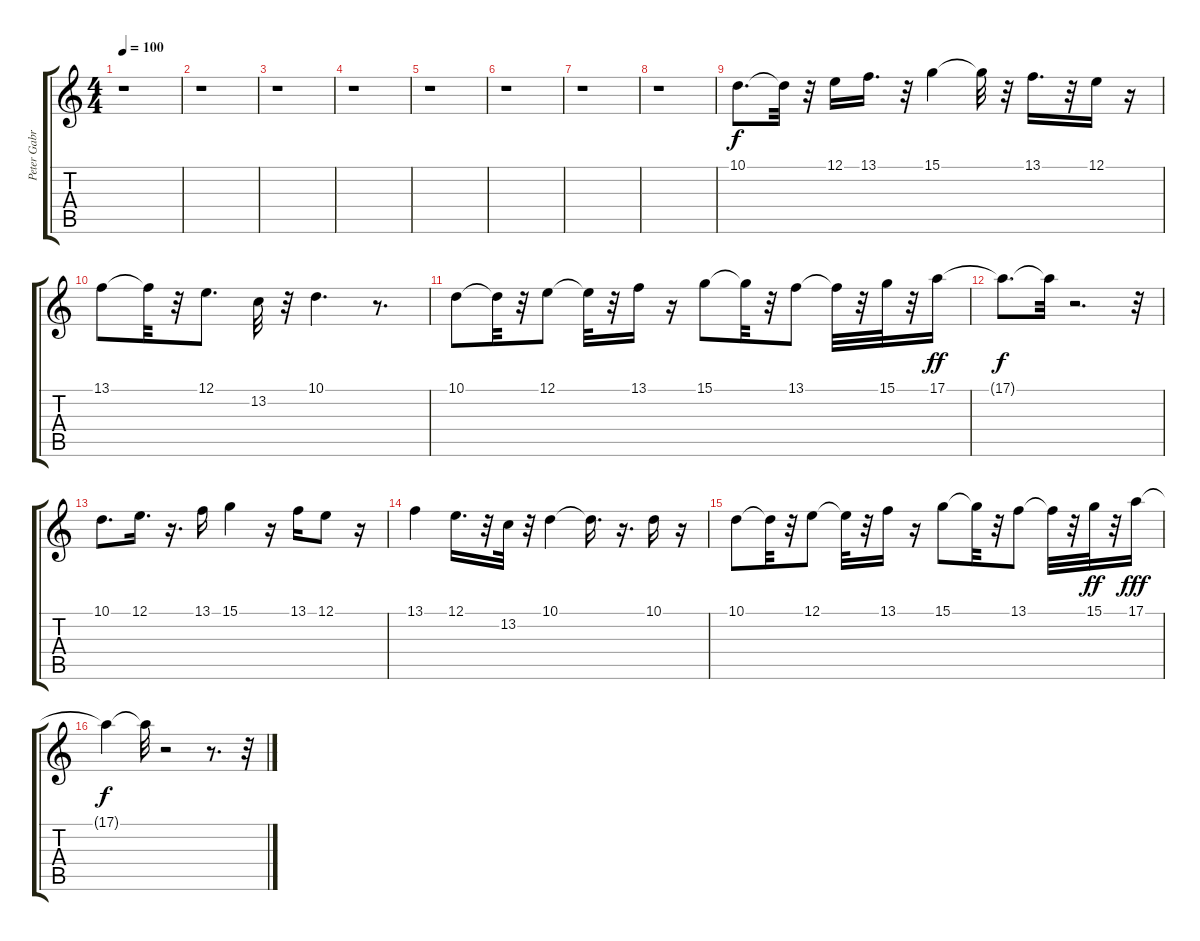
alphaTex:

\track ("Peter Gabriel" "Peter Gabr") {instrument lead4chiff}
\staff {score tabs}
\tuning (E4 B3 G3 D3 A2 E2) {hide}
\ts (4 4)
\tempo 100
\clef g2
\ks c
r.1{dy fff} |
r.1 |
r.1 |
r.1 |
r.1 |
r.1 |
r.1 |
r.1 |
10.1.8{d dy f} 10.1{t}.32 r.32 12.1.16 13.1.16{d} r.32 15.1.4 15.1{t}.32 r.32 13.1.16{d} r.32 12.1.16 r.16 |
13.1.8 13.1{t}.32 r.32 12.1.8{d} 13.2.32 r.32 10.1.4{d} r.8{d} |
10.1.8 10.1{t}.32 r.32 12.1.8 12.1{t}.32 r.32 13.1.16 r.16 15.1.8 15.1{t}.32 r.32 13.1.8 13.1{t}.32 r.32 15.1.32 r.32 17.1.16{dy ff} |
17.1{t}.8{d dy f} 17.1{t}.32 r.2{d} r.32 |
10.1.8{d} 12.1.16{d} r.16{d} 13.1.16 15.1.4 r.16 13.1.16 12.1.8 r.16 |
13.1.4 12.1.16{d} r.32 13.2.32 r.32 10.1.4 10.1{t}.16{d} r.16{d} 10.1.16 r.16 |
10.1.8 10.1{t}.32 r.32 12.1.8 12.1{t}.32 r.32 13.1.16 r.16 15.1.8 15.1{t}.32 r.32 13.1.8 13.1{t}.32 r.32 15.1.32{dy ff} r.32 17.1.16{dy fff} |
17.1{t}.4{dy f} 17.1{t}.32 r.2 r.8{d} r.32
